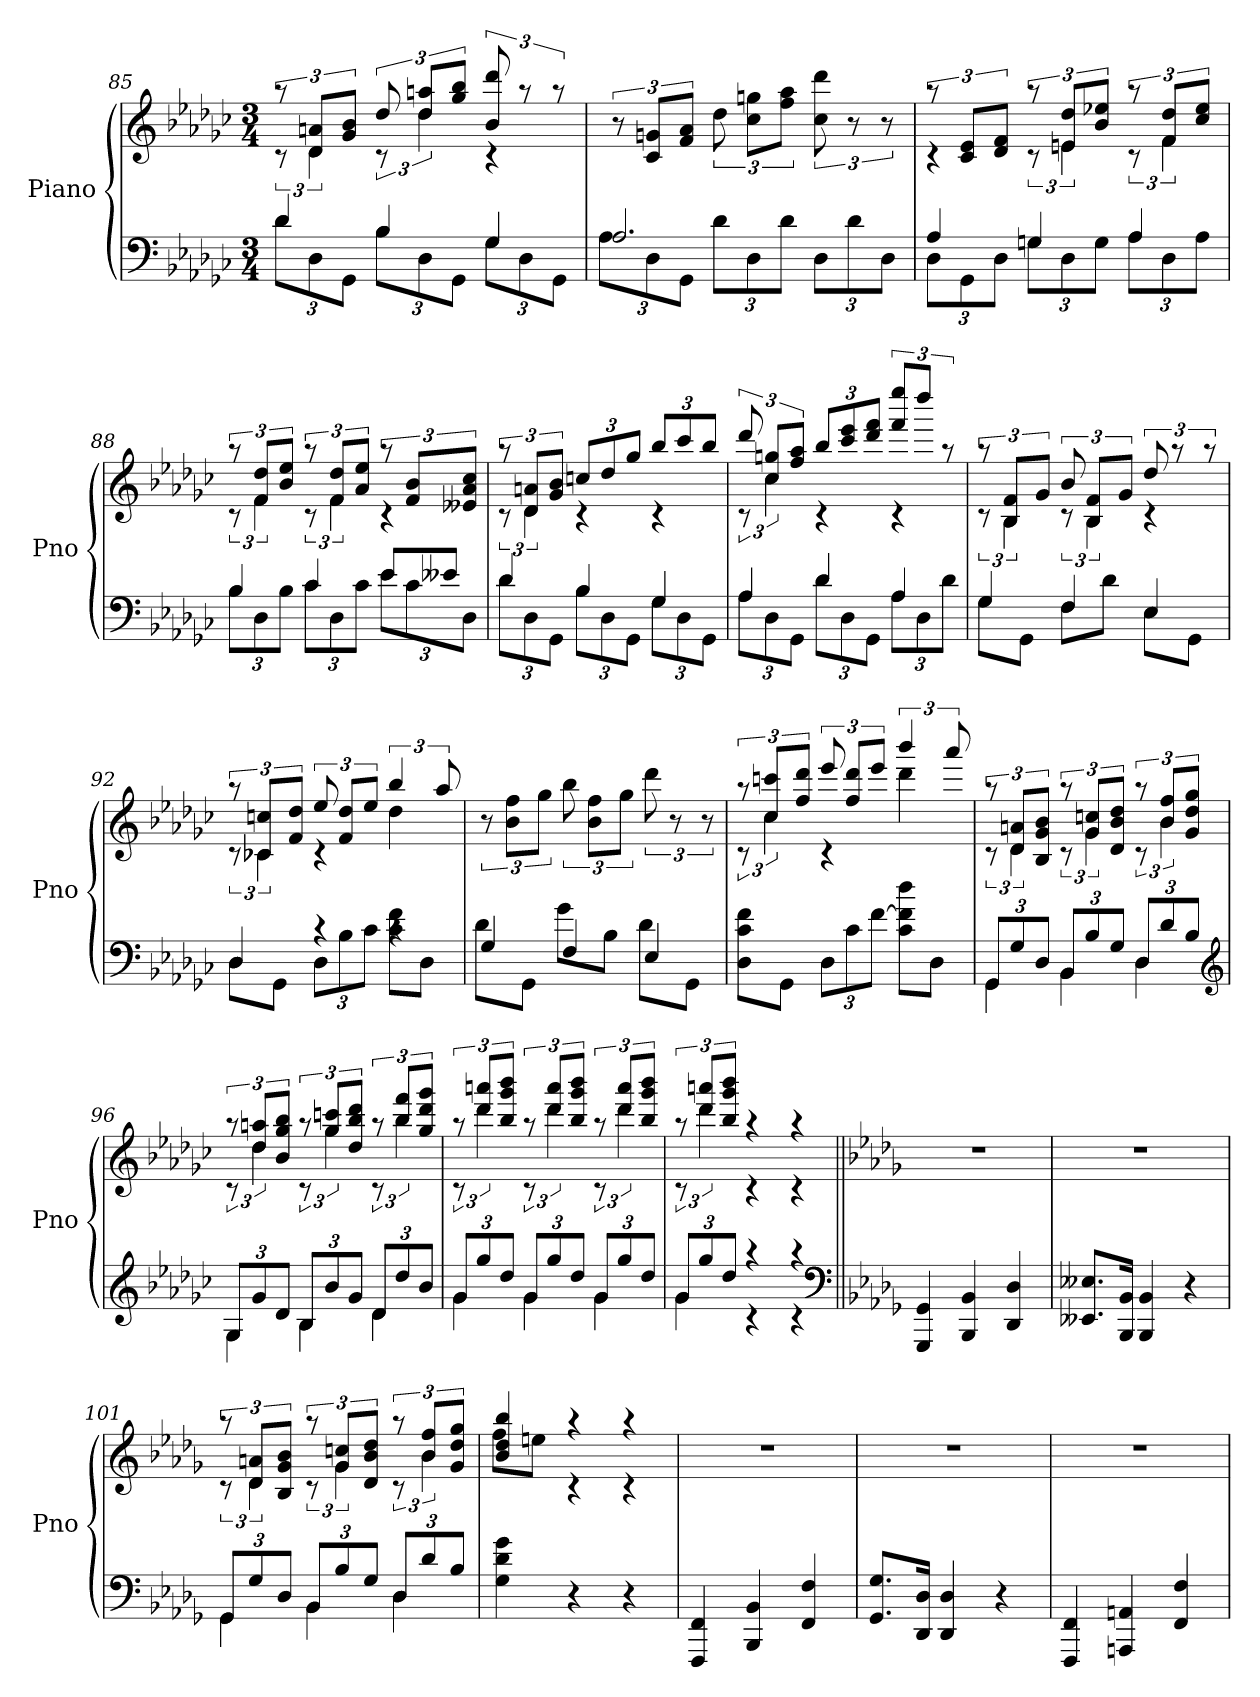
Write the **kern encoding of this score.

**kern	**kern
*part1	*part1
*staff2	*staff1
*I"Piano	*
*I'Pno	*
*clefF4	*clefG2
*k[b-e-a-d-g-c-]	*k[b-e-a-d-g-c-]
*e-:	*e-:
*M3/4	*M3/4
=85	=85
*^	*^
4d-	12d-L	12raa	12rc
.	12D-	12d- 12anL	6d-
.	12GG-J	12g- 12b-J	.
4B-	12B-L	12dd-	12rc
.	12D-	12dd- 12aanL	6dd-
.	12GG-J	12gg- 12bb-J	.
4G-	12G-L	12b- 12ddd-	4rc
.	12D-	12raa	.
.	12GG-J	12raa	.
*	*	*v	*v
=86	=86	=86
2.A-	12A-L	12r
.	12D-	12c- 12gnL
.	12GG-J	12f 12a-J
.	12d-L	12dd-
.	12D-	12cc- 12ggnL
.	12d-J	12ff 12aa-J
.	12D-L	12cc- 12ddd-
.	12d-	12r
.	12D-J	12r
=87	=87	=87
*	*	*^
4A-	12D-L	12raa	4rc
.	12GG-	12c- 12e-L	.
.	12D-J	12d- 12fJ	.
4Gn	12GL	12raa	12rc
.	12D-	12en 12dd-L	6e
.	12GJ	12b- 12ee-XJ	.
4A-	12A-L	12raa	12rc
.	12D-	12f 12dd-L	6f
.	12A-J	12cc- 12ee-J	.
=88	=88	=88	=88
4B-	12B-L	12raa	12rc
.	12D-	12f 12dd-L	6f
.	12B-J	12b- 12ee-J	.
4c-	12c-L	12raa	12rc
.	12D-	12f 12dd-L	6f
.	12c-J	12a- 12ee-J	.
8e-L	12e-L	12raa	4rc
.	12c-	12f 12b-L	.
8e--XJ	.	.	.
.	12D-J	12e--X 12a- 12cc-J	.
=89	=89	=89	=89
4d-	12d-L	12raa	12rc
.	12D-	12d- 12anL	6d-
.	12GG-J	12g- 12b-J	.
4B-	12B-L	12ccnL	4rc
.	12D-	12dd-	.
.	12GG-J	12gg-J	.
4G-	12G-L	12bb-L	4rc
.	12D-	12ccc-	.
.	12GG-J	12bb-J	.
=90	=90	=90	=90
4A-	12A-L	12ddd-	12rc
.	12D-	12cc- 12ggnL	6cc-
.	12GG-J	12ff 12aa-J	.
4d-	12d-L	12bb-L	4rc
.	12D-	12ccc- 12eee-	.
.	12GG-J	12ddd- 12fffJ	.
4A-	12A-L	12fff 12eeee-L	4rc
.	12D-	12dddd-J	.
.	12d-J	12raa	.
=91	=91	=91	=91
4G-	8G-L	12raa	12rc
.	.	12B- 12fL	6B-
.	8GG-J	.	.
.	.	12g-J	.
4F	8FL	12b-	12rc
.	.	12B- 12fL	6B-
.	8d-J	.	.
.	.	12g-J	.
4E-	8E-L	12dd-	4rc
.	.	12raa	.
.	8GG-J	.	.
.	.	12raa	.
=92	=92	=92	=92
4D-	8D-L	12raa	12rc
.	.	12c-X 12ccnL	6c-X
.	8GG-J	.	.
.	.	12f 12dd-J	.
4rc	12D-L	12ee-	4rc
.	12B-	12f 12dd-L	.
.	12c-J	12ee-J	.
4rc	8c- 8fL	6bb-	4dd-
.	8D-J	.	.
.	.	12aa-	.
*	*	*v	*v
=93	=93	=93
4G-	8d-L	12r
.	.	12b- 12ffL
.	8GG-J	.
.	.	12gg-J
4F	8g-L	12bb-
.	.	12b- 12ffL
.	8B-J	.
.	.	12gg-J
4E-	8d-L	12ddd-
.	.	12r
.	8GG-J	.
.	.	12r
*v	*v	*
=94	=94
*	*^
8D- 8c- 8fL	12raa	12rc
.	12cc- 12cccnL	6cc-
8GG-J	.	.
.	12ff 12ddd-J	.
12D-L	12eee-	4rc
12c-	12ff 12ddd-L	.
[12fJ	12eee-J	.
8c- 8f] 8dd-L	6bbb-	4ddd-
8D-J	.	.
.	12aaa-	.
=95	=95	=95
*^	*	*
12GG-L	4GG-	12raa	12rc
12G-	.	12d- 12anL	6d-
12D-J	.	12B- 12g- 12b-J	.
12BB-L	4BB-	12raa	12rc
12B-	.	12g- 12ccnL	6g-
12G-J	.	12d- 12b- 12dd-J	.
12D-L	4D-	12raa	12rc
12d-	.	12b- 12ffL	6b-
12B-J	.	12g- 12dd- 12gg-J	.
*clefG2	*	*	*
=96	=96	=96	=96
12G-L	4G-	12raa	12rc
12g-	.	12dd- 12aanL	6dd-
12d-J	.	12b- 12gg- 12bb-J	.
12B-L	4B-	12raa	12rc
12b-	.	12gg- 12cccnL	6gg-
12g-J	.	12dd- 12bb- 12ddd-J	.
12d-L	4d-	12raa	12rc
12dd-	.	12bb- 12fffL	6bb-
12b-J	.	12gg- 12ddd- 12ggg-J	.
=97	=97	=97	=97
12g-L	4g-	12raa	12rc
12gg-	.	12ddd- 12aaanL	6ddd-
12dd-J	.	12bb- 12ggg- 12bbb-J	.
12g-L	4g-	12raa	12rc
12gg-	.	12ddd- 12aaaL	6ddd-
12dd-J	.	12bb- 12ggg- 12bbb-J	.
12g-L	4g-	12raa	12rc
12gg-	.	12ddd- 12aaaL	6ddd-
12dd-J	.	12bb- 12ggg- 12bbb-J	.
=98	=98	=98	=98
12g-L	4g-	12raa	12rc
12gg-	.	12ddd- 12aaanL	6ddd-
12dd-J	.	12bb- 12ggg- 12bbb-J	.
4raa	4rc	4raa	4rc
4raa	4rc	4raa	4rc
*v	*v	*	*
*	*v	*v
*clefF4	*
=99||	=99||
*k[b-e-a-d-g-]	*k[b-e-a-d-g-]
4GGG- 4GG-	2.r
4BBB- 4BB-	.
4DD- 4D-	.
=100	=100
8.EE--X 8.E--XL	2.r
16BBB- 16BB-Jk	.
4BBB- 4BB-	.
4r	.
=101	=101
*^	*^
12GG-L	4GG-	12raa	12rc
12G-	.	12d- 12anL	6d-
12D-J	.	12B- 12g- 12b-J	.
12BB-L	4BB-	12raa	12rc
12B-	.	12g- 12ccnL	6g-
12G-J	.	12d- 12b- 12dd-J	.
12D-L	4D-	12raa	12rc
12d-	.	12b- 12ffL	6b-
12B-J	.	12g- 12dd- 12gg-J	.
*v	*v	*	*
=102	=102	=102
4G- 4d- 4g-	4b- 4dd- 4bb-	8ffL
.	.	8eenJ
4r	4raa	4rc
4r	4raa	4rc
*	*v	*v
=103	=103
4FFF 4FF	2.r
4BBB- 4BB-	.
4FF 4F	.
=104	=104
8.GG- 8.G-L	2.r
16DD- 16D-Jk	.
4DD- 4D-	.
4r	.
=105	=105
4FFF 4FF	2.r
4AAAn 4AAn	.
4FF 4F	.
=	=
*-	*-
